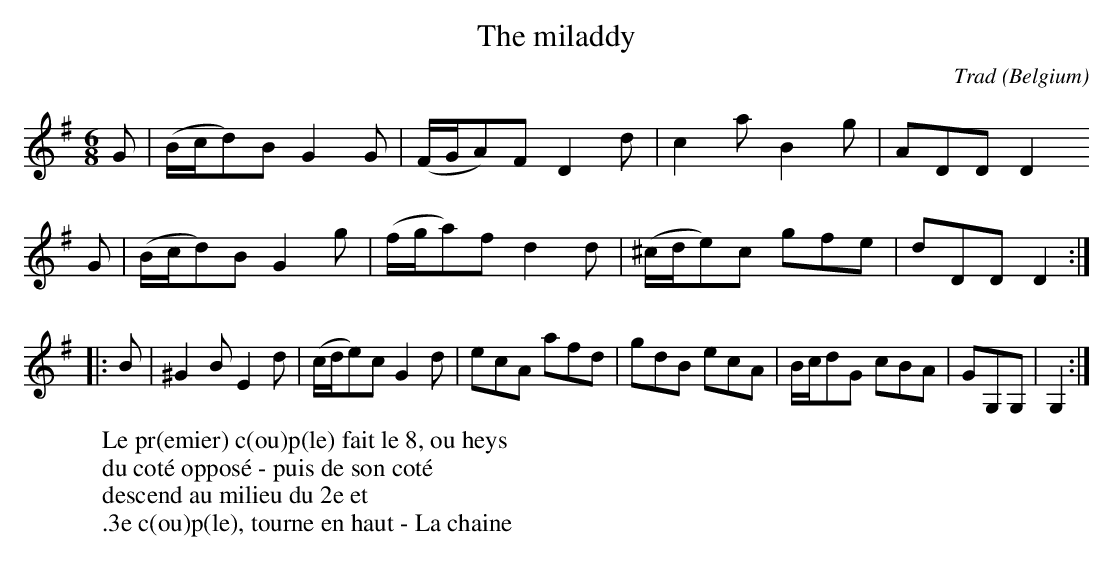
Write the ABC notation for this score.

X:1
T:The miladdy
C:Trad
O:Belgium
M:6/8
L:1/8
K:Gmaj
G|(B/2c/2d)B G2G|(F/2G/2A)F D2d|c2a B2g|ADD D2
G|(B/2c/2d)B G2g|(f/2g/2a)f d2d|(^c/2d/2e)c gfe|dDD D2:|
|:B|^G2B E2d|(c/2d/2e)c G2d|ecA afd|gdB ecA|B/2c/2dG cBA|GG,G,|G,2:|]
W:Le pr(emier) c(ou)p(le) fait le 8, ou heys
W:du coté opposé - puis de son coté
W:descend au milieu du 2e et
W:.3e c(ou)p(le), tourne en haut - La chaine
